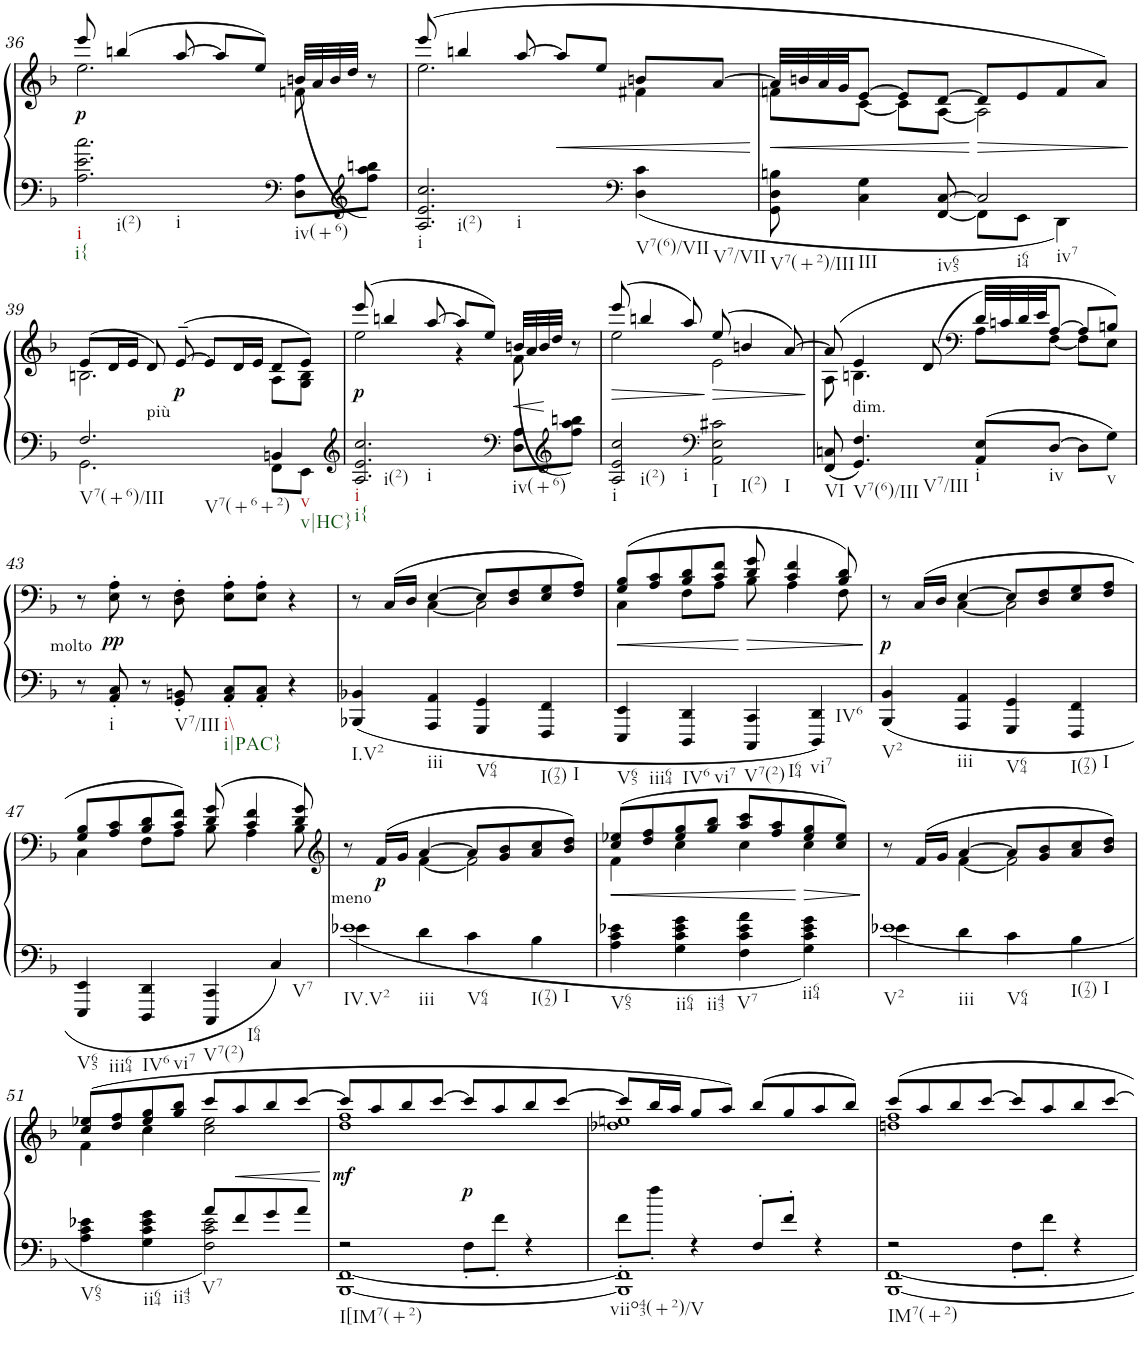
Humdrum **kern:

**kern	**kern	**dynam
*part1	*part1	*part1
*staff2	*staff1	*staff1/2
*I"Piano	*	*
*I'Pno.	*	*
!!LO:PB:g=z
*clefF4	*clefG2	*
*k[b-]	*k[b-]	*
*M4/4	*M4/4	*
*met(c)	*met(c)	*
=36	=36	=36
*	*^	*
!LO:TX:b:t=i	!	!	!
!LO:TX:b:t=i{	!	!	!
!LO:TX:b:t=i(2)	!	!	!
!LO:TX:b:t=i	!	!	!
!	!	!	!LO:DY:b
2.A\ 2.e\ 2.cc\	8eee/	2.ee\	p
.	(4bbn/	.	.
.	[8aa/	.	.
.	8aa/L]	.	.
.	8ee/J)	.	.
*clefF4	*	*	*
!LO:TX:b:t=iv(+6)	!	!	!
8D\ 8A\L	(<32bn/LLL	8fn\	.
.	32a/	.	.
.	32b/	.	.
.	32dd/JJJ	.	.
*clefG2	*	*	*
8ff\ 8aa\ 8bbn\J)	8r	8ryy	.
=37	=37	=37	=37
!LO:TX:b:t=i	!	!	!
!LO:TX:b:t=i(2)	!	!	!
!LO:TX:b:t=i	!	!	!
2.A/ 2.e/ 2.cc/	(8eee/	2.ee\	.
.	4bbn/	.	.
.	[8aa/	.	.
!	!	!	!LO:HP:b
.	8aa/L]	.	<
.	8ee/J	.	.
*clefF4	*	*	*
!LO:TX:b:t=V7(6)/VII	!	!	!
!LO:TX:b:t=V7/VII	!	!	!
4D\ 4c\	8bn/L	4f#X\	.
.	[8a/J	.	.
*	*v	*v	*
.	.	[
=38	=38	=38
*^	*	*
!LO:TX:b:t=V7(+2)/III	!	!	!
!	!	!	!LO:HP:b
*	*	*^	*
8GG\ 8D\ 8Bn\	2ryy	32a/LLL]	8fn\L	<
.	.	32bn/	.	.
.	.	32a/	.	.
.	.	32g/JJ	.	.
!LO:TX:b:t=III	!	!	!	!
4C\ 4G\	.	[8e/J	[8c\J	.
.	.	8e/L]	8c\L]	.
!LO:TX:b:t=iv65	!	!	!	!
[8FF/ [8C/	.	[8d/J	[8A\J	.
!LO:TX:b:t=i64	!	!	!	!
!LO:TX:b:t=iv7	!	!	!	!
!	!	!	!	!LO:HP:n=1:b
2C/]	8FF\L]	8d/L]	2A\]	[ >
.	8EE\J	8e/	.	.
.	4DD\	8f/	.	.
.	.	8a/J)	.	.
*v	*v	*	*	*
*	*v	*v	*
.	.	]
!!LO:LB:g=z
=39	=39	=39
*^	*^	*
!LO:TX:b:t=V7(+6)/III	!	!	!	!
!LO:TX:b:t=V7(+6+2)	!	!	!	!
2.F/	2.GG\	(8e/L	2.Bn\	.
.	.	16d/L	.	.
.	.	16e/JJ	.	.
!	!	!LO:TX:b:t=più	!	!
.	.	8d/)	.	.
!	!	!	!	!LO:DY:b
.	.	([8e~/	.	p
.	.	8e/L]	.	.
.	.	16d/L	.	.
.	.	16e/JJ	.	.
!LO:TX:b:t=v	!	!	!	!
!LO:TX:b:t=v|HC}	!	!	!	!
4BBn/	8FF\L	8d/L	8A\L	.
.	8EE\J	8e/J)	8G\ 8B\J	.
*v	*v	*	*	*
=40	=40	=40	=40
*clefG2	*	*	*
*^	*	*	*
!LO:TX:b:t=i	!	!	!	!
!LO:TX:b:t=i{	!	!	!	!
!LO:TX:b:t=i(2)	!	!	!	!
!LO:TX:b:t=i	!	!	!	!
!	!	!	!	!LO:DY:b
*v	*v	*	*	*
2.A/ 2.e/ 2.cc/	(8eee/	2ee\	p
.	4bbn/	.	.
.	[8aa/	.	.
.	8aa/L]	4r	.
.	8ee/J)	.	.
*clefF4	*	*	*
!LO:TX:b:t=iv(+6)	!	!	!
!	!	!	!LO:HP:b
8D\ 8A\L	(<32bn/LLL	8f\	<
.	32a/	.	.
.	32b/	.	.
.	32dd/JJJ	.	[
*clefG2	*	*	*
8ff\ 8aa\ 8bbn\J)	8r	8ryy	.
=41	=41	=41	=41
!LO:TX:b:t=i	!	!	!
!LO:TX:b:t=i(2)	!	!	!
!LO:TX:b:t=i	!	!	!
!	!	!	!LO:HP:b
2A/ 2e/ 2cc/	(8eee/	2ee\	>
.	4bbn/	.	.
.	8aa/)	.	.
*clefF4	*	*	*
!LO:TX:b:t=I	!	!	!
!LO:TX:b:t=I(2)	!	!	!
!LO:TX:b:t=I	!	!	!
!	!	!	!LO:HP:n=1:b
2AA\ 2E\ 2c#X\	(8ee/	2e\	] >
.	4bn/	.	.
.	[8a/)	.	.
*	*v	*v	*
.	.	]
=42	=42	=42
*	*^	*
!LO:TX:b:t=VI	!	!	!
8FF/ 8Cn/	(8a/]	8A\	.
!LO:TX:a:t=dim.	!	!	!
!LO:TX:b:t=V7(6)/III	!	!	!
!LO:TX:b:t=V7/III	!	!	!
4.GG/ 4.F/	4e/	4.Bn\	.
.	(8d/	.	.
*	*clefF4	*	*
!LO:TX:b:t=i	!	!	!
8AA/ 8E/L	32d/LLL)	8A\L	.
.	32cn/	.	.
.	32d/	.	.
.	32e/JJ	.	.
!LO:TX:b:t=iv	!	!	!
[8D/J	[8A/J	[8F\J	.
8D\L]	8A/L]	8F\L]	.
!LO:TX:b:t=v	!	!	!
8G\J	8Bn/J)	8E\J	.
!!LO:LB:g=z
=43	=43	=43	=43
!	!LO:TX:b:t=molto	!	!
*	*v	*v	*
8r	8r	.
!LO:TX:b:t=i	!	!
!	!	!LO:DY:b
8AA/' 8C/'	8E\' 8A\'	pp
8r	8r	.
!LO:TX:b:t=V7/III	!	!
8GG/' 8BBn/'	8D\' 8F\'	.
!LO:TX:b:t=i\\	!	!
!LO:TX:b:t=i|PAC}	!	!
8AA/' 8C/'L	8E\' 8A\'L	.
8AA/' 8C/'J	8E\' 8A\'J	.
4r	4r	.
=44	=44	=44
*	*^	*
!LO:TX:b:t=I.V2	!	!	!
4BBB-X/ 4BB-X/	8r	4ryy	.
.	(16C/LL	.	.
.	16D/JJ	.	.
!LO:TX:b:t=iii	!	!	!
4AAA/ 4AA/	[4E/	[4C\	.
!LO:TX:b:t=V64	!	!	!
4GGG/ 4GG/	8E/L]	2C\]	.
.	8D/ 8F/	.	.
!LO:TX:b:t=I(72)	!	!	!
!LO:TX:b:t=I	!	!	!
4FFF/ 4FF/	8E/ 8G/	.	.
.	8F/ 8A/J)	.	.
=45	=45	=45	=45
!LO:TX:b:t=V65	!	!	!
!LO:TX:b:t=iii64	!	!	!
!	!	!	!LO:HP:b
4EEE/ 4EE/	(8G/ 8B-/L	4C\	<
.	8A/ 8c/	.	.
!LO:TX:b:t=IV6	!	!	!
!LO:TX:b:t=vi7	!	!	!
4DDD/ 4DD/	8B-/ 8d/	8F\L	.
.	8c/ 8f/J	8A\J	.
!LO:TX:b:t=V7(2)	!	!	!
!LO:TX:b:t=I64	!	!	!
!	!	!	!LO:HP:n=1:b
4CCC/ 4CC/	8d/ 8g/	8B-\	[ >
.	4c/ 4f/	4A\	.
!LO:TX:b:t=vi7	!	!	!
!LO:TX:b:t=IV6	!	!	!
4DDD/ 4DD/	.	.	.
.	8B-/ 8d/)	8F\	.
*	*v	*v	*
.	.	]
=46	=46	=46
*	*^	*
!LO:TX:b:t=V2	!	!	!
!	!	!	!LO:DY:b
4BBB-/ 4BB-/	8r	4ryy	p
.	(16C/LL	.	.
.	16D/JJ	.	.
!LO:TX:b:t=iii	!	!	!
4AAA/ 4AA/	[4E/	[4C\	.
!LO:TX:b:t=V64	!	!	!
4GGG/ 4GG/	8E/L]	2C\]	.
.	8D/ 8F/	.	.
!LO:TX:b:t=I(72)	!	!	!
!LO:TX:b:t=I	!	!	!
4FFF/ 4FF/	8E/ 8G/	.	.
.	8F/ 8A/J	.	.
!!LO:LB:g=z	!!
=47	=47	=47	=47
!LO:TX:b:t=V65	!	!	!
!LO:TX:b:t=iii64	!	!	!
4EEE/ 4EE/	8G/ 8B-/L	4C\	.
.	8A/ 8c/	.	.
!LO:TX:b:t=IV6	!	!	!
!LO:TX:b:t=vi7	!	!	!
4DDD/ 4DD/	8B-/ 8d/	8F\L	.
.	8c/ 8f/J)	8A\J	.
!LO:TX:b:t=V7(2)	!	!	!
!LO:TX:b:t=I64	!	!	!
4CCC/ 4CC/	(8d/ 8g/	8B-\	.
.	4c/ 4f/	4A\	.
!LO:TX:b:t=V7	!	!	!
4C/	.	.	.
.	8d/ 8g/)	8B-\	.
=48	=48	=48	=48
*	*clefG2	*	*
*^	*	*	*
!LO:TX:a:t=meno	!	!	!	!
!LO:TX:b:t=IV.V2	!	!	!	!
!LO:TX:b:t=iii	!	!	!	!
!LO:TX:b:t=V64	!	!	!	!
!LO:TX:b:t=I(72)	!	!	!	!
!LO:TX:b:t=I	!	!	!	!
1e-X	4e-X\	8r	4ryy	.
!	!	!	!	!LO:DY:b
.	.	(16f/LL	.	p
.	.	16g/JJ	.	.
.	4d\	[4a/	[4f\	.
.	4c\	8a/L]	2f\]	.
.	.	8g/ 8b-/	.	.
.	4B-\	8a/ 8cc/	.	.
.	.	8b-/ 8dd/J)	.	.
*v	*v	*	*	*
=49	=49	=49	=49
!LO:TX:b:t=V65	!	!	!
!	!	!	!LO:HP:b
4A\ 4c\ 4e-X\	(8cc/ 8ee-X/L	4f\	<
.	8dd/ 8ff/	.	.
!LO:TX:b:t=ii64	!	!	!
!LO:TX:b:t=ii43	!	!	!
4G\ 4c\ 4e-\ 4g\	8ee-/ 8gg/	4cc\	.
.	8gg/ 8bb-/J	.	.
!LO:TX:b:t=V7	!	!	!
4F\ 4c\ 4e-\ 4a\	8aa/ 8ccc/L	4cc\	.
.	8ff/ 8aa/	.	.
!LO:TX:b:t=ii64	!	!	!
!	!	!	!LO:HP:n=1:b
4G\ 4c\ 4e-\ 4g\	8ee-/ 8gg/	4cc\	[ >
.	8cc/ 8ee-/J)	.	.
*	*v	*v	*
.	.	]
=50	=50	=50
*^	*^	*
!LO:TX:b:t=V2	!	!	!	!
!LO:TX:b:t=iii	!	!	!	!
!LO:TX:b:t=V64	!	!	!	!
!LO:TX:b:t=I(72)	!	!	!	!
!LO:TX:b:t=I	!	!	!	!
1e-X	4e-X\	8r	4ryy	.
.	.	(16f/LL	.	.
.	.	16g/JJ	.	.
.	4d\	[4a/	[4f\	.
.	4c\	8a/L]	2f\]	.
.	.	8g/ 8b-/	.	.
.	4B-\	8a/ 8cc/	.	.
.	.	8b-/ 8dd/J)	.	.
!!LO:LB:g=z	!!
=51	=51	=51	=51	=51
!LO:TX:b:t=V65	!	!	!	!
4A\ 4c\ 4e-X\	2ryy	(8cc/ 8ee-X/L	4f\	.
.	.	8dd/ 8ff/	.	.
!LO:TX:b:t=ii64	!	!	!	!
!LO:TX:b:t=ii43	!	!	!	!
4G\ 4c\ 4e-\ 4g\	.	8ee-/ 8gg/	4cc\	.
.	.	8gg/ 8bb-/J	.	.
!LO:TX:b:t=V7	!	!	!	!
8a/L	2F\ 2c\ 2e-\	8ccc/L	2cc\ 2ee-\	.
!	!	!	!	!LO:HP:b
8f/	.	8aa/	.	<
8g/	.	8bb-/	.	.
8a/J	.	[8ccc/J	.	.
*v	*v	*	*	*
*	*v	*v	*
.	.	[
=52	=52	=52
*^	*^	*
!LO:TX:b:t=I[IM7(+2)	!	!	!	!
!	!	!	!	!LO:DY:b
2r	[1BBB- [1FF	8ccc/L]	1dd 1ff	mf
.	.	8aa/	.	.
.	.	8bb-/	.	.
.	.	[8ccc/J	.	.
!	!	!	!	!LO:DY:a=2
8F'\L	.	8ccc/L]	.	p
8f'\J	.	8aa/	.	.
4r	.	8bb-/	.	.
.	.	[8ccc/J	.	.
=53	=53	=53	=53	=53
!LO:TX:b:t=viio43(+2)/V	!	!	!	!
8f'\L	1BBB-] 1FF]	8ccc/L]	1dd-X 1een	.
8ff'\J	.	16bb-/L	.	.
.	.	16aa/JJ	.	.
4r	.	8gg/L	.	.
.	.	8aa/J)	.	.
8F'/L	.	(8bb-/L	.	.
8f'/J	.	8gg/	.	.
4r	.	8aa/	.	.
.	.	8bb-/J)	.	.
=54	=54	=54	=54	=54
!LO:TX:b:t=IM7(+2)	!	!	!	!
2r	[1BBB- [1FF	8ccc/L	1ddn 1ff	.
.	.	8aa/	.	.
.	.	8bb-/	.	.
.	.	[8ccc/J	.	.
8F'\L	.	8ccc/L]	.	.
8f'\J	.	8aa/	.	.
4r	.	8bb-/	.	.
.	.	[8ccc/J	.	.
*v	*v	*	*	*
*	*v	*v	*
=	=	=
*-	*-	*-
